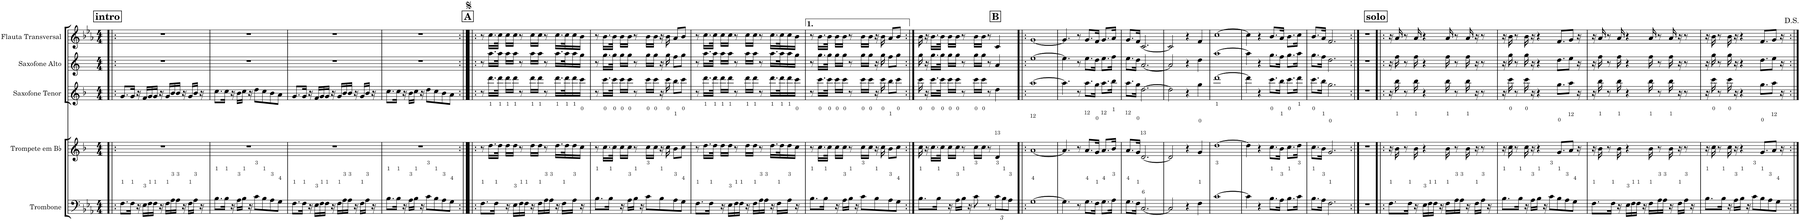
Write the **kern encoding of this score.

**kern	**kern	**kern	**kern	**kern
*part5	*part4	*part3	*part2	*part1
*staff5	*staff4	*staff3	*staff2	*staff1
*I"Trombone	*I"Trompete em Bb	*I"Saxofone Tenor	*I"Saxofone Alto	*I"Flauta Transversal
*I'Tbn.	*I'Tpt. em Bb	*I'Sax. Tn.	*	*I'Fl.
*clefF4	*clefG2	*clefG2	*clefG2	*clefG2
*	*Trd1c2	*Trd8c14	*Trd5c9	*
*k[b-e-a-]	*k[b-]	*k[b-]	*k[]	*k[b-e-a-]
*M4/4	*M4/4	*M4/4	*M4/4	*M4/4
!!LO:REH:place=s1:a:B:cj:fs=14:t=intro
=1!|:	=1!|:	=1!|:	=1!|:	=1!|:
8.F\L	1r	8.g/L	1r	1r
16F\Jk	.	16g/Jk	.	.
16r	.	16r	.	.
16E-\LL	.	16f/LL	.	.
16F\	.	16g/	.	.
16F\JJ	.	16g/JJ	.	.
16r	.	16r	.	.
16F\LL	.	16g/LL	.	.
16A-\	.	16b-/	.	.
16A-\JJ	.	16b-/JJ	.	.
16r	.	16r	.	.
16F\LL	.	16g/LL	.	.
16A-\JJ	.	16b-/JJ	.	.
16r	.	16r	.	.
=2	=2	=2	=2	=2
8.B-\L	1r	8.cc\L	1r	1r
16B-\Jk	.	16cc\Jk	.	.
16r	.	16r	.	.
16A-\LL	.	16b-\LL	.	.
16B-\JJ	.	16cc\JJ	.	.
16r	.	16r	.	.
8c\L	.	8dd\L	.	.
8B-\	.	8cc\	.	.
8A-\	.	8b-\	.	.
8G\J	.	8a\J	.	.
=3	=3	=3	=3	=3
8.F\L	1r	8.g/L	1r	1r
16F\Jk	.	16g/Jk	.	.
16r	.	16r	.	.
16E-\LL	.	16f/LL	.	.
16F\	.	16g/	.	.
16F\JJ	.	16g/JJ	.	.
16r	.	16r	.	.
16F\LL	.	16g/LL	.	.
16A-\	.	16b-/	.	.
16A-\JJ	.	16b-/JJ	.	.
16r	.	16r	.	.
16F\LL	.	16g/LL	.	.
16A-\JJ	.	16b-/JJ	.	.
16r	.	16r	.	.
=4	=4	=4	=4	=4
8.B-\L	1r	8.cc\L	1r	1r
16B-\Jk	.	16cc\Jk	.	.
16r	.	16r	.	.
16A-\LL	.	16b-\LL	.	.
16B-\JJ	.	16cc\JJ	.	.
16r	.	16r	.	.
8c\L	.	8dd\L	.	.
8B-\	.	8cc\	.	.
8A-\	.	8b-\	.	.
8G\J	.	8a\J	.	.
!!LO:REH:place=s1:a:B:cj:fs=14:t=A
=5:|!|:	=5:|!|:	=5:|!|:	=5:|!|:	=5:|!|:
8.F\L	8r	8r	8r	8r
.	16.dd\LL	16.ddd\LL	16.aa\LL	16.cc\LL
16F\Jk	.	.	.	.
.	32dd\JJk	32ddd\JJk	32aa\JJk	32cc\JJk
16r	16dd\LL	16ddd\LL	16aa\LL	16cc\LL
16E-\LL	16dd\JJ	16ddd\JJ	16aa\JJ	16cc\JJ
16F\	8r	8r	8r	8r
16F\JJ	.	.	.	.
16r	16dd\LL	16ddd\LL	16aa\LL	16cc\LL
16F\LL	16dd\JJ	16ddd\JJ	16aa\JJ	16cc\JJ
16A-\	8r	8r	8r	8r
16A-\JJ	.	.	.	.
16r	16.dd\LL	16.ddd\LL	16.aa\LL	16.cc\LL
16F\LL	.	.	.	.
.	32dd\K	32ddd\K	32aa\K	32cc\K
16A-\JJ	16dd\	16ddd\	16aa\	16cc\
16r	16cc\JJ	16ccc\JJ	16gg\JJ	16b-\JJ
=6	=6	=6	=6	=6
8.B-\L	8r	8r	8r	8r
.	16.cc\LL	16.ccc\LL	16.gg\LL	16.b-\LL
16B-\Jk	.	.	.	.
.	32cc\JJk	32ccc\JJk	32gg\JJk	32b-\JJk
16r	16cc\LL	16ccc\LL	16gg\LL	16b-\LL
16A-\LL	16cc\JJ	16ccc\JJ	16gg\JJ	16b-\JJ
16B-\JJ	8r	8r	8r	8r
16r	.	.	.	.
8c\L	16cc\LL	16ccc\LL	16gg\LL	16b-\LL
.	16cc\JJ	16ccc\JJ	16gg\JJ	16b-\JJ
8B-\	16r	16r	16r	16r
.	16cc\	16ccc\	16gg\	16b-\
8A-\	8b-\L	8bb-\L	8ff\L	8a-/L
8G\J	8cc\J	8ccc\J	8gg\J	8b-/J
=7	=7	=7	=7	=7
8.F\L	8r	8r	8r	8r
.	16.dd\LL	16.ddd\LL	16.aa\LL	16.cc\LL
16F\Jk	.	.	.	.
.	32dd\JJk	32ddd\JJk	32aa\JJk	32cc\JJk
16r	16dd\LL	16ddd\LL	16aa\LL	16cc\LL
16E-\LL	16dd\JJ	16ddd\JJ	16aa\JJ	16cc\JJ
16F\	8r	8r	8r	8r
16F\JJ	.	.	.	.
16r	16dd\LL	16ddd\LL	16aa\LL	16cc\LL
16F\LL	16dd\JJ	16ddd\JJ	16aa\JJ	16cc\JJ
16A-\	8r	8r	8r	8r
16A-\JJ	.	.	.	.
16r	16.dd\LL	16.ddd\LL	16.aa\LL	16.cc\LL
16F\LL	.	.	.	.
.	32dd\K	32ddd\K	32aa\K	32cc\K
16A-\JJ	16dd\	16ddd\	16aa\	16cc\
16r	16cc\JJ	16ccc\JJ	16gg\JJ	16b-\JJ
=8	=8	=8	=8	=8
8.B-\L	8r	8r	8r	8r
.	16.cc\LL	16.ccc\LL	16.gg\LL	16.b-\LL
16B-\Jk	.	.	.	.
.	32cc\JJk	32ccc\JJk	32gg\JJk	32b-\JJk
16r	16cc\LL	16ccc\LL	16gg\LL	16b-\LL
16A-\LL	16cc\JJ	16ccc\JJ	16gg\JJ	16b-\JJ
16B-\JJ	8r	8r	8r	8r
16r	.	.	.	.
8c\L	16cc\LL	16ccc\LL	16gg\LL	16b-\LL
.	16cc\JJ	16ccc\JJ	16gg\JJ	16b-\JJ
8B-\	16r	16r	16r	16r
.	16cc\	16ccc\	16gg\	16b-\
8A-\	8b-\L	8bb-\L	8ff\L	8a-/L
8G\J	8cc\J	8ccc\J	8gg\J	8b-/J
!!LO:REH:place=s1:a:B:cj:fs=14:t=B:qo=3
=9:|!	=9:|!	=9:|!	=9:|!	=9:|!
8.B-\L	16cc\	16ccc\	16gg\	16b-\
.	16r	16r	16r	16r
.	16.cc\LL	16.ccc\LL	16.gg\LL	16.b-\LL
16B-\Jk	.	.	.	.
.	32cc\JJk	32ccc\JJk	32gg\JJk	32b-\JJk
16r	16cc\LL	16ccc\LL	16gg\LL	16b-\LL
16A-\LL	16cc\JJ	16ccc\JJ	16gg\JJ	16b-\JJ
16B-\JJ	8r	8r	8r	8r
16r	.	.	.	.
8c\	16cc\LL	16ccc\LL	16gg\LL	16b-\LL
.	16cc\JJ	16ccc\JJ	16gg\JJ	16b-\JJ
8r	8r	8r	8r	8r
*Xbrackettup	*	*	*	*
12c\L	4d/	4dd\	4a/	4c/
12B-\	.	.	.	.
12A-\J	.	.	.	.
=10!|:	=10!|:	=10!|:	=10!|:	=10!|:
[1G	[1a	[1aa	[1ee	[1g
=11	=11	=11	=11	=11
4.G\]	4.a/]	4.aa\]	4.ee\]	4.g/]
8r	8r	8r	8r	8r
8.G\L	8.a/L	8.aa\L	8.ee\L	8.g/L
16F\Jk	16g/Jk	16gg\Jk	16dd\Jk	16f/Jk
8.G\L	8.a/L	8.aa\L	8.ee\L	8.g/L
16A-\Jk	16b-/Jk	16bb-\Jk	16ff\Jk	16a-/Jk
=12	=12	=12	=12	=12
8.G\L	8.a/L	8.aa\L	8.ee\L	8.g/L
16F\Jk	16g/Jk	16gg\Jk	16dd\Jk	16f/Jk
[2.C/	[2.d/	[2.dd\	[2.a/	[2.c/
=13	=13	=13	=13	=13
2C/]	2d/]	2dd\]	2a/]	2c/]
4r	4r	4r	4r	4r
4F\	4g/	4gg\	4dd\	4f/
=14	=14	=14	=14	=14
[1c	[1dd	[1ddd	[1aa	[1cc
=15	=15	=15	=15	=15
4c\]	4dd\]	4ddd\]	4aa\]	4cc\]
4r	4r	4r	4r	4r
8.B-\L	8.cc\L	8.ccc\L	8.gg\L	8.b-/L
16A-\Jk	16b-\Jk	16bb-\Jk	16ff\Jk	16a-/Jk
8.B-\L	8.cc\L	8.ccc\L	8.gg\L	8.b-\L
16c\Jk	16dd\Jk	16ddd\Jk	16aa\Jk	16cc\Jk
=16	=16	=16	=16	=16
8.B-\L	8.cc\L	8.ccc\L	8.gg\L	8.b-/L
16A-\Jk	16b-\Jk	16bb-\Jk	16ff\Jk	16a-/Jk
2.F\	2.g/	2.gg\	2.dd\	2.f/
=17:|!	=17:|!	=17:|!	=17:|!	=17:|!
1r	1r	1r	1r	1r
!!LO:REH:place=s1:a:B:cj:fs=14:t=solo
=18!|:	=18!|:	=18!|:	=18!|:	=18!|:
8.F\L	16r	16r	16r	16r
.	16b-\	16bb-\	16ff\	16a-/
.	8r	8r	8r	8r
16F\Jk	.	.	.	.
16r	16b-\	16bb-\	16ff\	16a-/
16E-\LL	4r	4r	4r	4r
16F\	.	.	.	.
16F\JJ	.	.	.	.
16r	.	.	.	.
16F\LL	16b-\	16bb-\	16ff\	16a-/
16A-\	8r	8r	8r	8r
16A-\JJ	.	.	.	.
16r	16b-\	16bb-\	16ff\	16a-/
16F\LL	16r	16r	16r	16r
16A-\JJ	8r	8r	8r	8r
16r	.	.	.	.
=19	=19	=19	=19	=19
8.B-\L	16r	16r	16r	16r
.	16cc\	16ccc\	16gg\	16b-\
.	8r	8r	8r	8r
16B-\Jk	.	.	.	.
16r	16cc\	16ccc\	16gg\	16b-\
16A-\LL	16r	16r	16r	16r
16B-\JJ	4r	4r	4r	4r
16r	.	.	.	.
8c\L	.	.	.	.
8B-\	8.g/L	8.gg\L	8.dd\L	8.f/L
8A-\	.	.	.	.
.	8a/J	8aa\J	8ee\J	8g/J
8G\J	.	.	.	.
.	16r	16r	16r	16r
=20	=20	=20	=20	=20
8.F\L	16r	16r	16r	16r
.	16b-\	16bb-\	16ff\	16a-/
.	8r	8r	8r	8r
16F\Jk	.	.	.	.
16r	16b-\	16bb-\	16ff\	16a-/
16E-\LL	4r	4r	4r	4r
16F\	.	.	.	.
16F\JJ	.	.	.	.
16r	.	.	.	.
16F\LL	16b-\	16bb-\	16ff\	16a-/
16A-\	8r	8r	8r	8r
16A-\JJ	.	.	.	.
16r	16b-\	16bb-\	16ff\	16a-/
16F\LL	16r	16r	16r	16r
16A-\JJ	8r	8r	8r	8r
16r	.	.	.	.
=21	=21	=21	=21	=21
8.B-\L	16r	16r	16r	16r
.	16cc\	16ccc\	16gg\	16b-\
.	8r	8r	8r	8r
16B-\Jk	.	.	.	.
16r	16cc\	16ccc\	16gg\	16b-\
16A-\LL	16r	16r	16r	16r
16B-\JJ	4r	4r	4r	4r
16r	.	.	.	.
8c\L	.	.	.	.
8B-\	8.g/L	8.gg\L	8.dd\L	8.f/L
8A-\	.	.	.	.
.	8a/J	8aa\J	8ee\J	8g/J
8G\J	.	.	.	.
.	16r	16r	16r	16r
=:|!	=:|!	=:|!	=:|!	=:|!
*-	*-	*-	*-	*-
